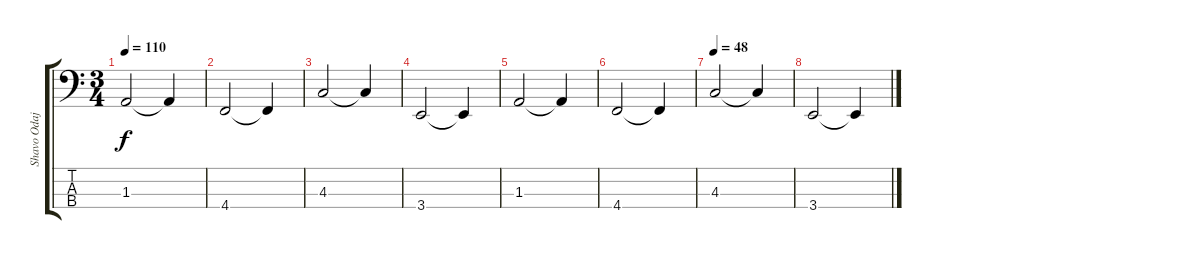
\track ("Shavo Odajian" "Shavo Odaj") {instrument electricbassfinger}
\staff {score tabs}
\tuning (Gb2 Db2 Ab1 Db1) {hide}
\ts (3 4)
\tempo 105
\tempo 110
\clef f4
\ks c
1.3.2{dy f} 1.3{t}.4 |
4.4.2 4.4{t}.4 |
4.3.2 4.3{t}.4 |
3.4.2 3.4{t}.4 |
1.3.2 1.3{t}.4 |
4.4.2 4.4{t}.4 |
\tempo 48
4.3.2 4.3{t}.4 |
3.4.2 3.4{t}.4
